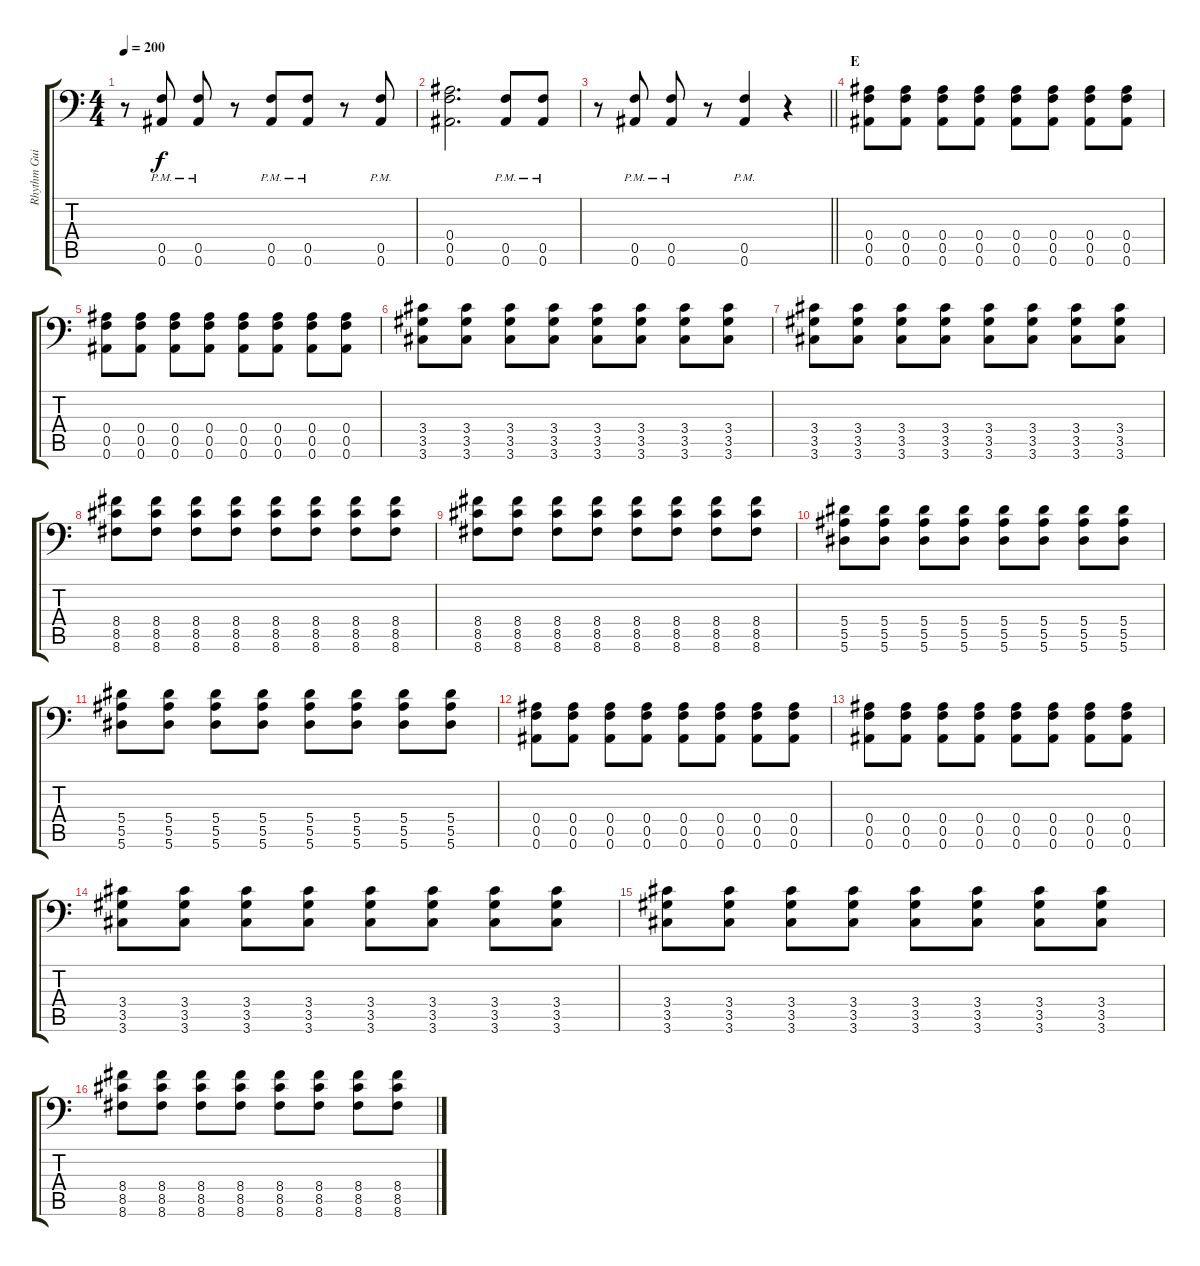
\track ("Rhythm Guitar: Chris Di Carlo" "Rhythm Gui") {instrument distortionguitar}
\staff {score tabs}
\tuning (C4 G3 Eb3 Bb2 F2 Bb1) {hide}
\ts (4 4)
\tempo 200
\clef f4
\ks c
r.8{dy f} (0.5{pm} 0.6{pm}).8 (0.5{pm} 0.6{pm}).8 r.8 (0.5{pm} 0.6{pm}).8 (0.5{pm} 0.6{pm}).8 r.8 (0.5{pm} 0.6{pm}).8 |
(0.4 0.5 0.6).2{d} (0.5{pm} 0.6{pm}).8 (0.5{pm} 0.6{pm}).8 |
\barLineRight lightlight
r.8 (0.5{pm} 0.6{pm}).8 (0.5{pm} 0.6{pm}).8 r.8 (0.5{pm} 0.6{pm}).4 r.4 |
\section ("" "E")
(0.4 0.5 0.6).8 (0.4 0.5 0.6).8 (0.4 0.5 0.6).8 (0.4 0.5 0.6).8 (0.4 0.5 0.6).8 (0.4 0.5 0.6).8 (0.4 0.5 0.6).8 (0.4 0.5 0.6).8 |
(0.4 0.5 0.6).8 (0.4 0.5 0.6).8 (0.4 0.5 0.6).8 (0.4 0.5 0.6).8 (0.4 0.5 0.6).8 (0.4 0.5 0.6).8 (0.4 0.5 0.6).8 (0.4 0.5 0.6).8 |
(3.4 3.5 3.6).8 (3.4 3.5 3.6).8 (3.4 3.5 3.6).8 (3.4 3.5 3.6).8 (3.4 3.5 3.6).8 (3.4 3.5 3.6).8 (3.4 3.5 3.6).8 (3.4 3.5 3.6).8 |
(3.4 3.5 3.6).8 (3.4 3.5 3.6).8 (3.4 3.5 3.6).8 (3.4 3.5 3.6).8 (3.4 3.5 3.6).8 (3.4 3.5 3.6).8 (3.4 3.5 3.6).8 (3.4 3.5 3.6).8 |
(8.4 8.5 8.6).8 (8.4 8.5 8.6).8 (8.4 8.5 8.6).8 (8.4 8.5 8.6).8 (8.4 8.5 8.6).8 (8.4 8.5 8.6).8 (8.4 8.5 8.6).8 (8.4 8.5 8.6).8 |
(8.4 8.5 8.6).8 (8.4 8.5 8.6).8 (8.4 8.5 8.6).8 (8.4 8.5 8.6).8 (8.4 8.5 8.6).8 (8.4 8.5 8.6).8 (8.4 8.5 8.6).8 (8.4 8.5 8.6).8 |
(5.4 5.5 5.6).8 (5.4 5.5 5.6).8 (5.4 5.5 5.6).8 (5.4 5.5 5.6).8 (5.4 5.5 5.6).8 (5.4 5.5 5.6).8 (5.4 5.5 5.6).8 (5.4 5.5 5.6).8 |
(5.4 5.5 5.6).8 (5.4 5.5 5.6).8 (5.4 5.5 5.6).8 (5.4 5.5 5.6).8 (5.4 5.5 5.6).8 (5.4 5.5 5.6).8 (5.4 5.5 5.6).8 (5.4 5.5 5.6).8 |
(0.4 0.5 0.6).8 (0.4 0.5 0.6).8 (0.4 0.5 0.6).8 (0.4 0.5 0.6).8 (0.4 0.5 0.6).8 (0.4 0.5 0.6).8 (0.4 0.5 0.6).8 (0.4 0.5 0.6).8 |
(0.4 0.5 0.6).8 (0.4 0.5 0.6).8 (0.4 0.5 0.6).8 (0.4 0.5 0.6).8 (0.4 0.5 0.6).8 (0.4 0.5 0.6).8 (0.4 0.5 0.6).8 (0.4 0.5 0.6).8 |
(3.4 3.5 3.6).8 (3.4 3.5 3.6).8 (3.4 3.5 3.6).8 (3.4 3.5 3.6).8 (3.4 3.5 3.6).8 (3.4 3.5 3.6).8 (3.4 3.5 3.6).8 (3.4 3.5 3.6).8 |
(3.4 3.5 3.6).8 (3.4 3.5 3.6).8 (3.4 3.5 3.6).8 (3.4 3.5 3.6).8 (3.4 3.5 3.6).8 (3.4 3.5 3.6).8 (3.4 3.5 3.6).8 (3.4 3.5 3.6).8 |
(8.4 8.5 8.6).8 (8.4 8.5 8.6).8 (8.4 8.5 8.6).8 (8.4 8.5 8.6).8 (8.4 8.5 8.6).8 (8.4 8.5 8.6).8 (8.4 8.5 8.6).8 (8.4 8.5 8.6).8
